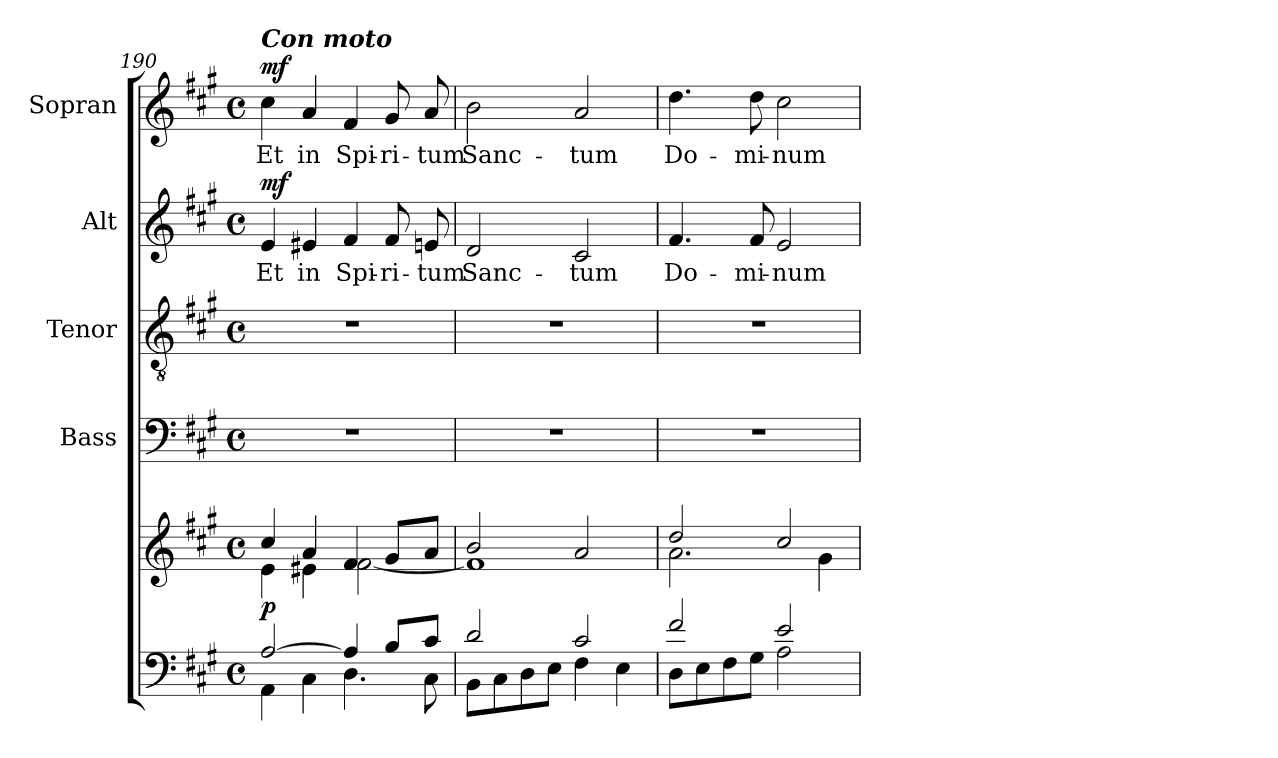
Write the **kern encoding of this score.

**kern	**kern	**dynam	**kern	**kern	**kern	**text	**dynam	**kern	**text	**dynam
*part5	*part5	*part5	*part4	*part3	*part2	*part2	*part2	*part1	*part1	*part1
*staff6	*staff5	*staff5/6	*staff4	*staff3	*staff2	*staff2	*staff2	*staff1	*staff1	*staff1
*	*	*	*I"Bass	*I"Tenor	*I"Alt	*	*	*I"Sopran	*	*
*	*	*	*I'B.	*I'T.	*I'A.	*	*	*I'S.	*	*
*clefF4	*clefG2	*	*clefF4	*clefGv2	*clefG2	*	*	*clefG2	*	*
*k[f#c#g#]	*k[f#c#g#]	*	*k[f#c#g#]	*k[f#c#g#]	*k[f#c#g#]	*	*	*k[f#c#g#]	*	*
*A:	*A:	*	*A:	*A:	*A:	*	*	*A:	*	*
*M4/4	*M4/4	*	*M4/4	*M4/4	*M4/4	*	*	*M4/4	*	*
*met(c)	*met(c)	*	*met(c)	*met(c)	*met(c)	*	*	*met(c)	*	*
=190	=190	=190	=190	=190	=190	=190	=190	=190	=190	=190
*^	*^	*	*	*	*	*	*	*	*	*
!	!	!	!	!	!	!	!	!	!	!LO:TX:a:Bi:t=Con moto	!	!
!	!	!	!	!LO:DY:b	!	!	!	!LO:LY:b	!LO:DY:a	!	!LO:LY:b	!LO:DY:a
[>2A/	4AA\	4cc#/	4e\	p	1r	1r	4e/	Et	mf	4cc#\	Et	mf
!	!	!	!	!	!	!	!	!LO:LY:b	!	!	!LO:LY:b	!
.	4C#\	4a/	4e#X\	.	.	.	4e#X/	in	.	4a/	in	.
!	!	!	!	!	!	!	!	!LO:LY:b	!	!	!LO:LY:b	!
4A/]	4.D\	4f#/	[<2f#\	.	.	.	4f#/	Spi-	.	4f#/	Spi-	.
!	!	!	!	!	!	!	!	!LO:LY:b	!	!	!LO:LY:b	!
8B/L	.	8g#/L	.	.	.	.	8f#/	-ri-	.	8g#/	-ri-	.
!	!	!	!	!	!	!	!	!LO:LY:b	!	!	!LO:LY:b	!
8c#/J	8C#\	8a/J	.	.	.	.	8en/	-tum	.	8a/	-tum	.
!!LO:PB:g=z
=191	=191	=191	=191	=191	=191	=191	=191	=191	=191	=191	=191	=191
!	!	!	!	!	!	!	!	!LO:LY:b	!	!	!LO:LY:b	!
2d/	8BB\L	2b/	1f#]	.	1r	1r	2d/	Sanc-	.	2b\	Sanc-	.
.	8C#\	.	.	.	.	.	.	.	.	.	.	.
.	8D\	.	.	.	.	.	.	.	.	.	.	.
.	8E\J	.	.	.	.	.	.	.	.	.	.	.
!	!	!	!	!	!	!	!	!LO:LY:b	!	!	!LO:LY:b	!
2c#/	4F#\	2a/	.	.	.	.	2c#/	-tum	.	2a/	-tum	.
.	4E\	.	.	.	.	.	.	.	.	.	.	.
=192	=192	=192	=192	=192	=192	=192	=192	=192	=192	=192	=192	=192
!	!	!	!	!	!	!	!	!LO:LY:b	!	!	!LO:LY:b	!
2f#/	8D\L	2dd/	2.a\	.	1r	1r	4.f#/	Do-	.	4.dd\	Do-	.
.	8E\	.	.	.	.	.	.	.	.	.	.	.
.	8F#\	.	.	.	.	.	.	.	.	.	.	.
!	!	!	!	!	!	!	!	!LO:LY:b	!	!	!LO:LY:b	!
.	8G#\J	.	.	.	.	.	8f#/	-mi-	.	8dd\	-mi-	.
!	!	!	!	!	!	!	!	!LO:LY:b	!	!	!LO:LY:b	!
2e/	2A\	2cc#/	.	.	.	.	2e/	-num	.	2cc#\	-num	.
.	.	.	4g#\	.	.	.	.	.	.	.	.	.
*v	*v	*	*	*	*	*	*	*	*	*	*	*
*	*v	*v	*	*	*	*	*	*	*	*	*
=	=	=	=	=	=	=	=	=	=	=
*-	*-	*-	*-	*-	*-	*-	*-	*-	*-	*-
